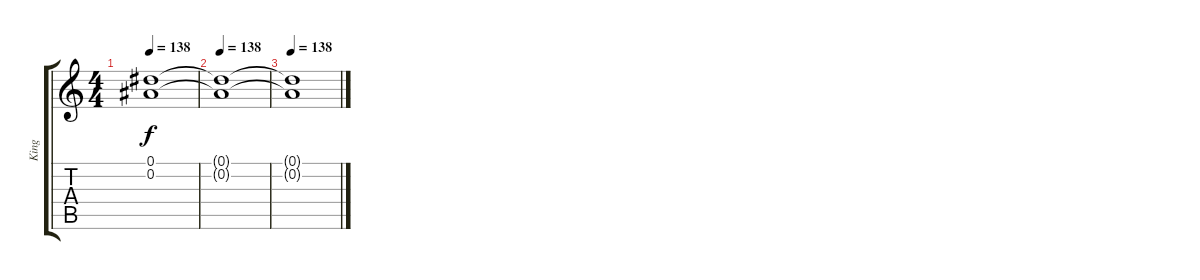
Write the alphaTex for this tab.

\track ("King" "King") {instrument distortionguitar}
\staff {score tabs}
\tuning (Eb4 Bb3 Gb3 Db3 Ab2 Eb2) {hide}
\ts (4 4)
\tempo 138
\clef g2
\ks c
(0.1{t} 0.2{t}).1{dy f} |
\tempo 138
(0.1{t} 0.2{t}).1 |
\tempo 138
(0.1{t} 0.2{t}).1
